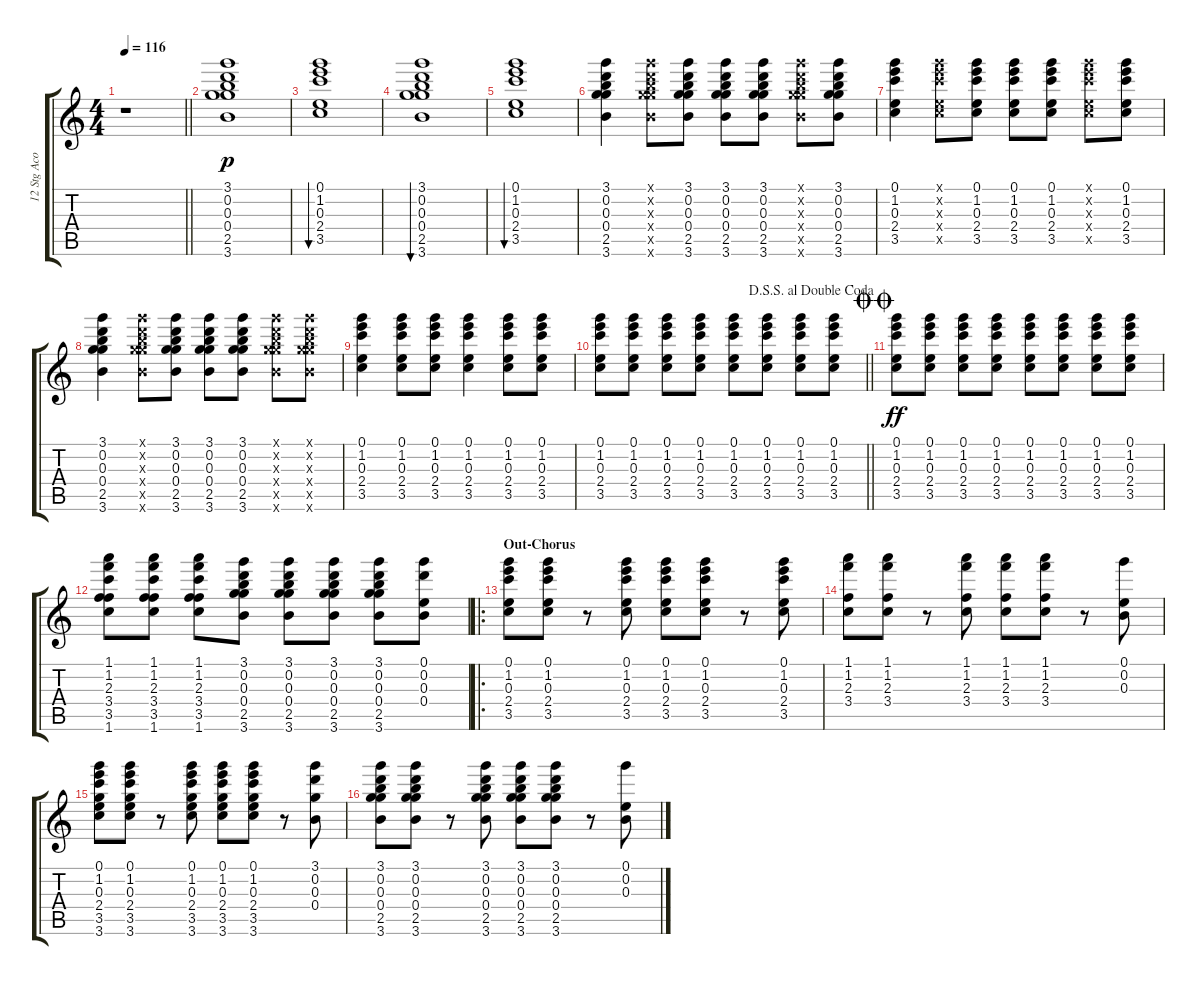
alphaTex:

\track ("12 Stg Acoustic Gtr." "12 Stg Aco") {instrument acousticguitarsteel}
\staff {score tabs}
\tuning (E4 B3 G5 D5 A4 E4) {hide}
\ts (4 4)
\tempo 116
\clef g2
\barLineRight lightlight
\ks c
r.1{dy ff} |
(3.1 0.2 0.3 0.4 2.5 3.6).1{dy p} |
(0.1 1.2 0.3 2.4 3.5).1{bu 60} |
(3.1 0.2 0.3 0.4 2.5 3.6).1{bu 60} |
(0.1 1.2 0.3 2.4 3.5).1{bu 60} |
(3.1 0.2 0.3 0.4 2.5 3.6).4 (3.1{x} 0.2{x} 0.3{x} 0.4{x} 2.5{x} 3.6{x}).8 (3.1 0.2 0.3 0.4 2.5 3.6).8 (3.1 0.2 0.3 0.4 2.5 3.6).8 (3.1 0.2 0.3 0.4 2.5 3.6).8 (3.1{x} 0.2{x} 0.3{x} 0.4{x} 2.5{x} 3.6{x}).8 (3.1 0.2 0.3 0.4 2.5 3.6).8 |
(0.1 1.2 0.3 2.4 3.5).4 (0.1{x} 1.2{x} 0.3{x} 2.4{x} 3.5{x}).8 (0.1 1.2 0.3 2.4 3.5).8 (0.1 1.2 0.3 2.4 3.5).8 (0.1 1.2 0.3 2.4 3.5).8 (0.1{x} 1.2{x} 0.3{x} 2.4{x} 3.5{x}).8 (0.1 1.2 0.3 2.4 3.5).8 |
(3.1 0.2 0.3 0.4 2.5 3.6).4 (3.1{x} 0.2{x} 0.3{x} 0.4{x} 2.5{x} 3.6{x}).8 (3.1 0.2 0.3 0.4 2.5 3.6).8 (3.1 0.2 0.3 0.4 2.5 3.6).8 (3.1 0.2 0.3 0.4 2.5 3.6).8 (3.1{x} 0.2{x} 0.3{x} 0.4{x} 2.5{x} 3.6{x}).8 (3.1{x} 0.2{x} 0.3{x} 0.4{x} 2.5{x} 3.6{x}).8 |
(0.1 1.2 0.3 2.4 3.5).4 (0.1 1.2 0.3 2.4 3.5).8 (0.1 1.2 0.3 2.4 3.5).8 (0.1 1.2 0.3 2.4 3.5).4 (0.1 1.2 0.3 2.4 3.5).8 (0.1 1.2 0.3 2.4 3.5).8 |
\jump dalsegnosegnoaldoublecoda
\barLineRight lightlight
(0.1 1.2 0.3 2.4 3.5).8 (0.1 1.2 0.3 2.4 3.5).8 (0.1 1.2 0.3 2.4 3.5).8 (0.1 1.2 0.3 2.4 3.5).8 (0.1 1.2 0.3 2.4 3.5).8 (0.1 1.2 0.3 2.4 3.5).8 (0.1 1.2 0.3 2.4 3.5).8 (0.1 1.2 0.3 2.4 3.5).8 |
\jump doublecoda
(0.1 1.2 0.3 2.4 3.5).8{dy ff} (0.1 1.2 0.3 2.4 3.5).8 (0.1 1.2 0.3 2.4 3.5).8 (0.1 1.2 0.3 2.4 3.5).8 (0.1 1.2 0.3 2.4 3.5).8 (0.1 1.2 0.3 2.4 3.5).8 (0.1 1.2 0.3 2.4 3.5).8 (0.1 1.2 0.3 2.4 3.5).8 |
(1.1 1.2 2.3 3.4 3.5 1.6).8 (1.1 1.2 2.3 3.4 3.5 1.6).8 (1.1 1.2 2.3 3.4 3.5 1.6).8 (3.1 0.2 0.3 0.4 2.5 3.6).8 (3.1 0.2 0.3 0.4 2.5 3.6).8 (3.1 0.2 0.3 0.4 2.5 3.6).8 (3.1 0.2 0.3 0.4 2.5 3.6).8 (0.1 0.2 0.3 0.4).8 |
\ro
\section ("" "Out-Chorus")
(0.1 1.2 0.3 2.4 3.5).8 (0.1 1.2 0.3 2.4 3.5).8 r.8 (0.1 1.2 0.3 2.4 3.5).8 (0.1 1.2 0.3 2.4 3.5).8 (0.1 1.2 0.3 2.4 3.5).8 r.8 (0.1 1.2 0.3 2.4 3.5).8 |
(1.1 1.2 2.3 3.4).8 (1.1 1.2 2.3 3.4).8 r.8 (1.1 1.2 2.3 3.4).8 (1.1 1.2 2.3 3.4).8 (1.1 1.2 2.3 3.4).8 r.8 (0.1 0.2 0.3).8 |
(0.1 1.2 0.3 2.4 3.5 3.6).8 (0.1 1.2 0.3 2.4 3.5 3.6).8 r.8 (0.1 1.2 0.3 2.4 3.5 3.6).8 (0.1 1.2 0.3 2.4 3.5 3.6).8 (0.1 1.2 0.3 2.4 3.5 3.6).8 r.8 (3.1 0.2 0.3 0.4).8 |
(3.1 0.2 0.3 0.4 2.5 3.6).8 (3.1 0.2 0.3 0.4 2.5 3.6).8 r.8 (3.1 0.2 0.3 0.4 2.5 3.6).8 (3.1 0.2 0.3 0.4 2.5 3.6).8 (3.1 0.2 0.3 0.4 2.5 3.6).8 r.8 (0.1 0.2 0.3).8
